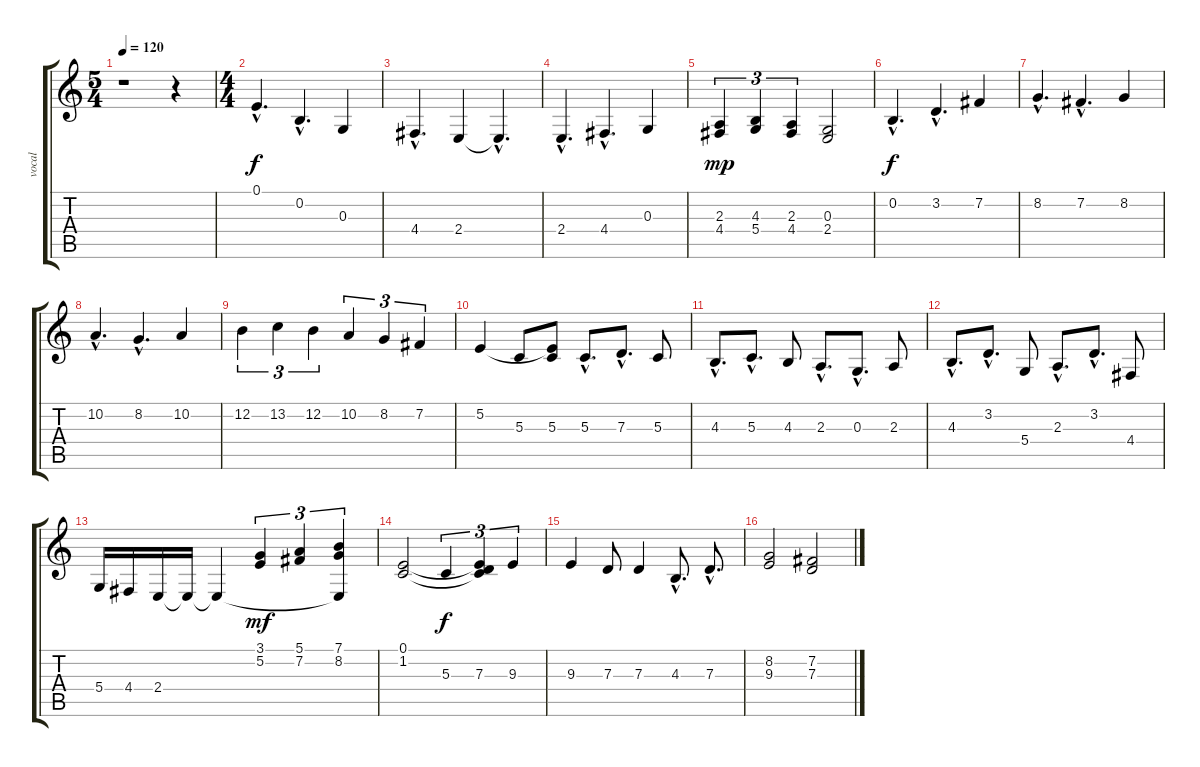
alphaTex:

\track ("vocal" "vocal") {instrument pad1newage}
\staff {score tabs}
\tuning (E4 B3 G3 D3 A2 E2) {hide}
\ts (5 4)
\tempo 120
\clef g2
\ks c
r.1{dy f} r.4 |
\ts (4 4)
0.1{hac}.4{d} 0.2{hac}.4{d} 0.3.4 |
4.4{hac}.4{d} 2.4.4 2.4{hac t}.4{d} |
2.4{hac}.4{d} 4.4{hac}.4{d} 0.3.4 |
(2.3 4.4).4{tu (3 2) dy mp} (4.3 5.4).4{tu (3 2)} (2.3 4.4).4{tu (3 2)} (0.3 2.4).2 |
0.2{hac}.4{d dy f} 3.2{hac}.4{d} 7.2.4 |
8.2{hac}.4{d} 7.2{hac}.4{d} 8.2.4 |
10.2{hac}.4{d} 8.2{hac}.4{d} 10.2.4 |
12.2.4{tu (3 2)} 13.2.4{tu (3 2)} 12.2.4{tu (3 2)} 10.2.4{tu (3 2)} 8.2.4{tu (3 2)} 7.2.4{tu (3 2)} |
5.2.4 5.3.8 (5.2{t} 5.3).8 5.3{hac}.8{d} 7.3{hac}.8{d} 5.3.8 |
4.3{hac}.8{d} 5.3{hac}.8{d} 4.3.8 2.3{hac}.8{d} 0.3{hac}.8{d} 2.3.8 |
4.3{hac}.8{d} 3.2{hac}.8{d} 5.4.8 2.3{hac}.8{d} 3.2{hac}.8{d} 4.4.8 |
5.4.16 4.4.16 2.4.16 2.4{t}.16 2.4{t}.4 (3.1 5.2).4{tu (3 2) dy mf} (5.1 7.2).4{tu (3 2)} (7.1 8.2 2.4{t}).4{tu (3 2)} |
(0.1 1.2).2 5.3.4{tu (3 2) dy f} (0.1{t} 1.2{t} 7.3).4{tu (3 2)} 9.3.4{tu (3 2)} |
9.3.4 7.3.8 7.3.4 4.3{hac}.8{d} 7.3{hac}.8{d} |
(8.2 9.3).2 (7.2 7.3).2
